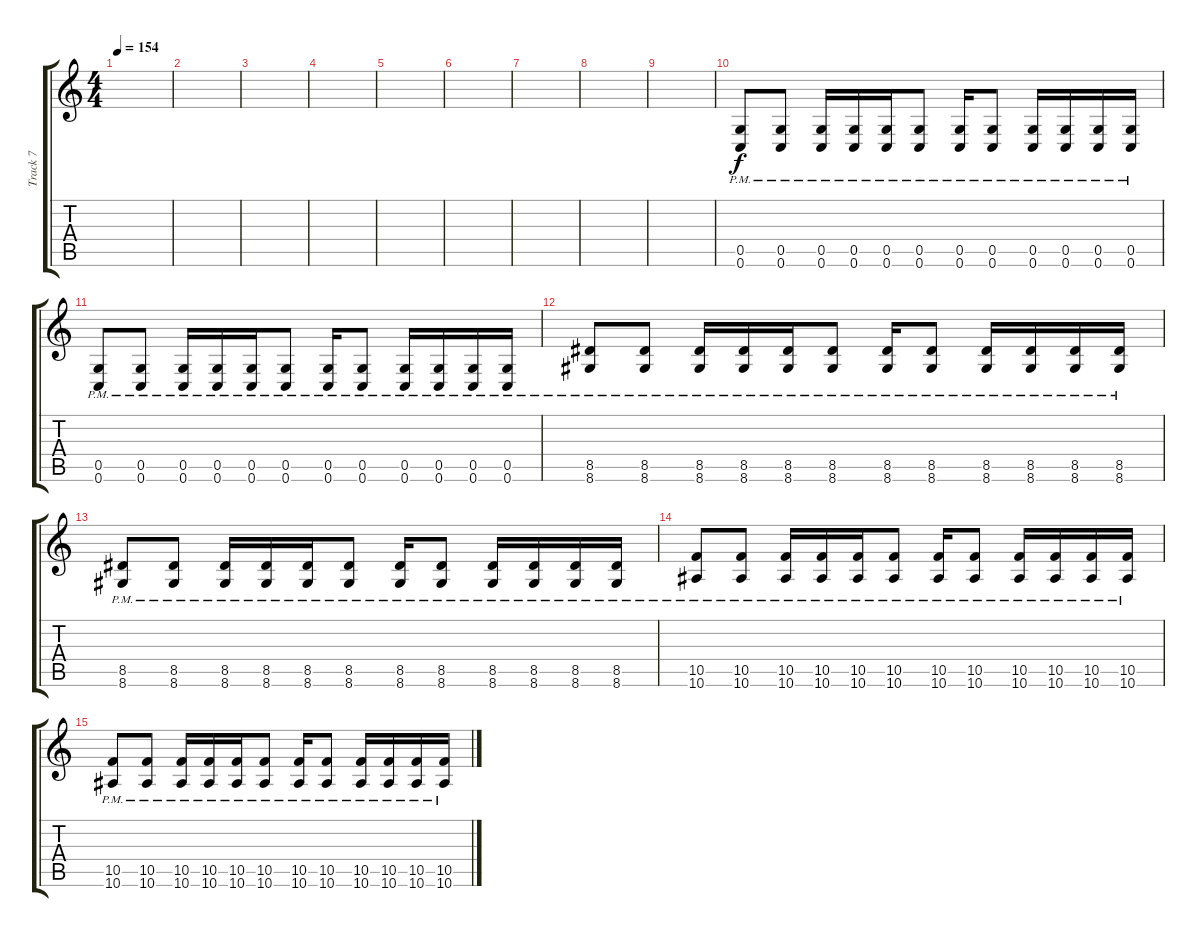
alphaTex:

\track ("Track 7" "Track 7") {instrument distortionguitar bank 255}
\staff {score tabs}
\tuning (D4 A3 F3 C3 G2 C2) {hide}
\ts (4 4)
\tempo 154
\clef g2
\ks c
|
|
|
|
|
|
|
|
|
(0.5{pm} 0.6).8 (0.5{pm} 0.6).8 (0.5{pm} 0.6).16 (0.5{pm} 0.6).16 (0.5{pm} 0.6).16 (0.5{pm} 0.6).8 (0.5{pm} 0.6).16 (0.5{pm} 0.6).8 (0.5{pm} 0.6).16 (0.5{pm} 0.6).16 (0.5{pm} 0.6).16 (0.5{pm} 0.6).16 |
(0.5{pm} 0.6).8 (0.5{pm} 0.6).8 (0.5{pm} 0.6).16 (0.5{pm} 0.6).16 (0.5{pm} 0.6).16 (0.5{pm} 0.6).8 (0.5{pm} 0.6).16 (0.5{pm} 0.6).8 (0.5{pm} 0.6).16 (0.5{pm} 0.6).16 (0.5{pm} 0.6).16 (0.5{pm} 0.6).16 |
(8.5{pm} 8.6).8 (8.5{pm} 8.6).8 (8.5{pm} 8.6).16 (8.5{pm} 8.6).16 (8.5{pm} 8.6).16 (8.5{pm} 8.6).8 (8.5{pm} 8.6).16 (8.5{pm} 8.6).8 (8.5{pm} 8.6).16 (8.5{pm} 8.6).16 (8.5{pm} 8.6).16 (8.5{pm} 8.6).16 |
(8.5{pm} 8.6).8 (8.5{pm} 8.6).8 (8.5{pm} 8.6).16 (8.5{pm} 8.6).16 (8.5{pm} 8.6).16 (8.5{pm} 8.6).8 (8.5{pm} 8.6).16 (8.5{pm} 8.6).8 (8.5{pm} 8.6).16 (8.5{pm} 8.6).16 (8.5{pm} 8.6).16 (8.5{pm} 8.6).16 |
(10.5{pm} 10.6).8 (10.5{pm} 10.6).8 (10.5{pm} 10.6).16 (10.5{pm} 10.6).16 (10.5{pm} 10.6).16 (10.5{pm} 10.6).8 (10.5{pm} 10.6).16 (10.5{pm} 10.6).8 (10.5{pm} 10.6).16 (10.5{pm} 10.6).16 (10.5{pm} 10.6).16 (10.5{pm} 10.6).16 |
(10.5{pm} 10.6).8 (10.5{pm} 10.6).8 (10.5{pm} 10.6).16 (10.5{pm} 10.6).16 (10.5{pm} 10.6).16 (10.5{pm} 10.6).8 (10.5{pm} 10.6).16 (10.5{pm} 10.6).8 (10.5{pm} 10.6).16 (10.5{pm} 10.6).16 (10.5{pm} 10.6).16 (10.5{pm} 10.6).16
